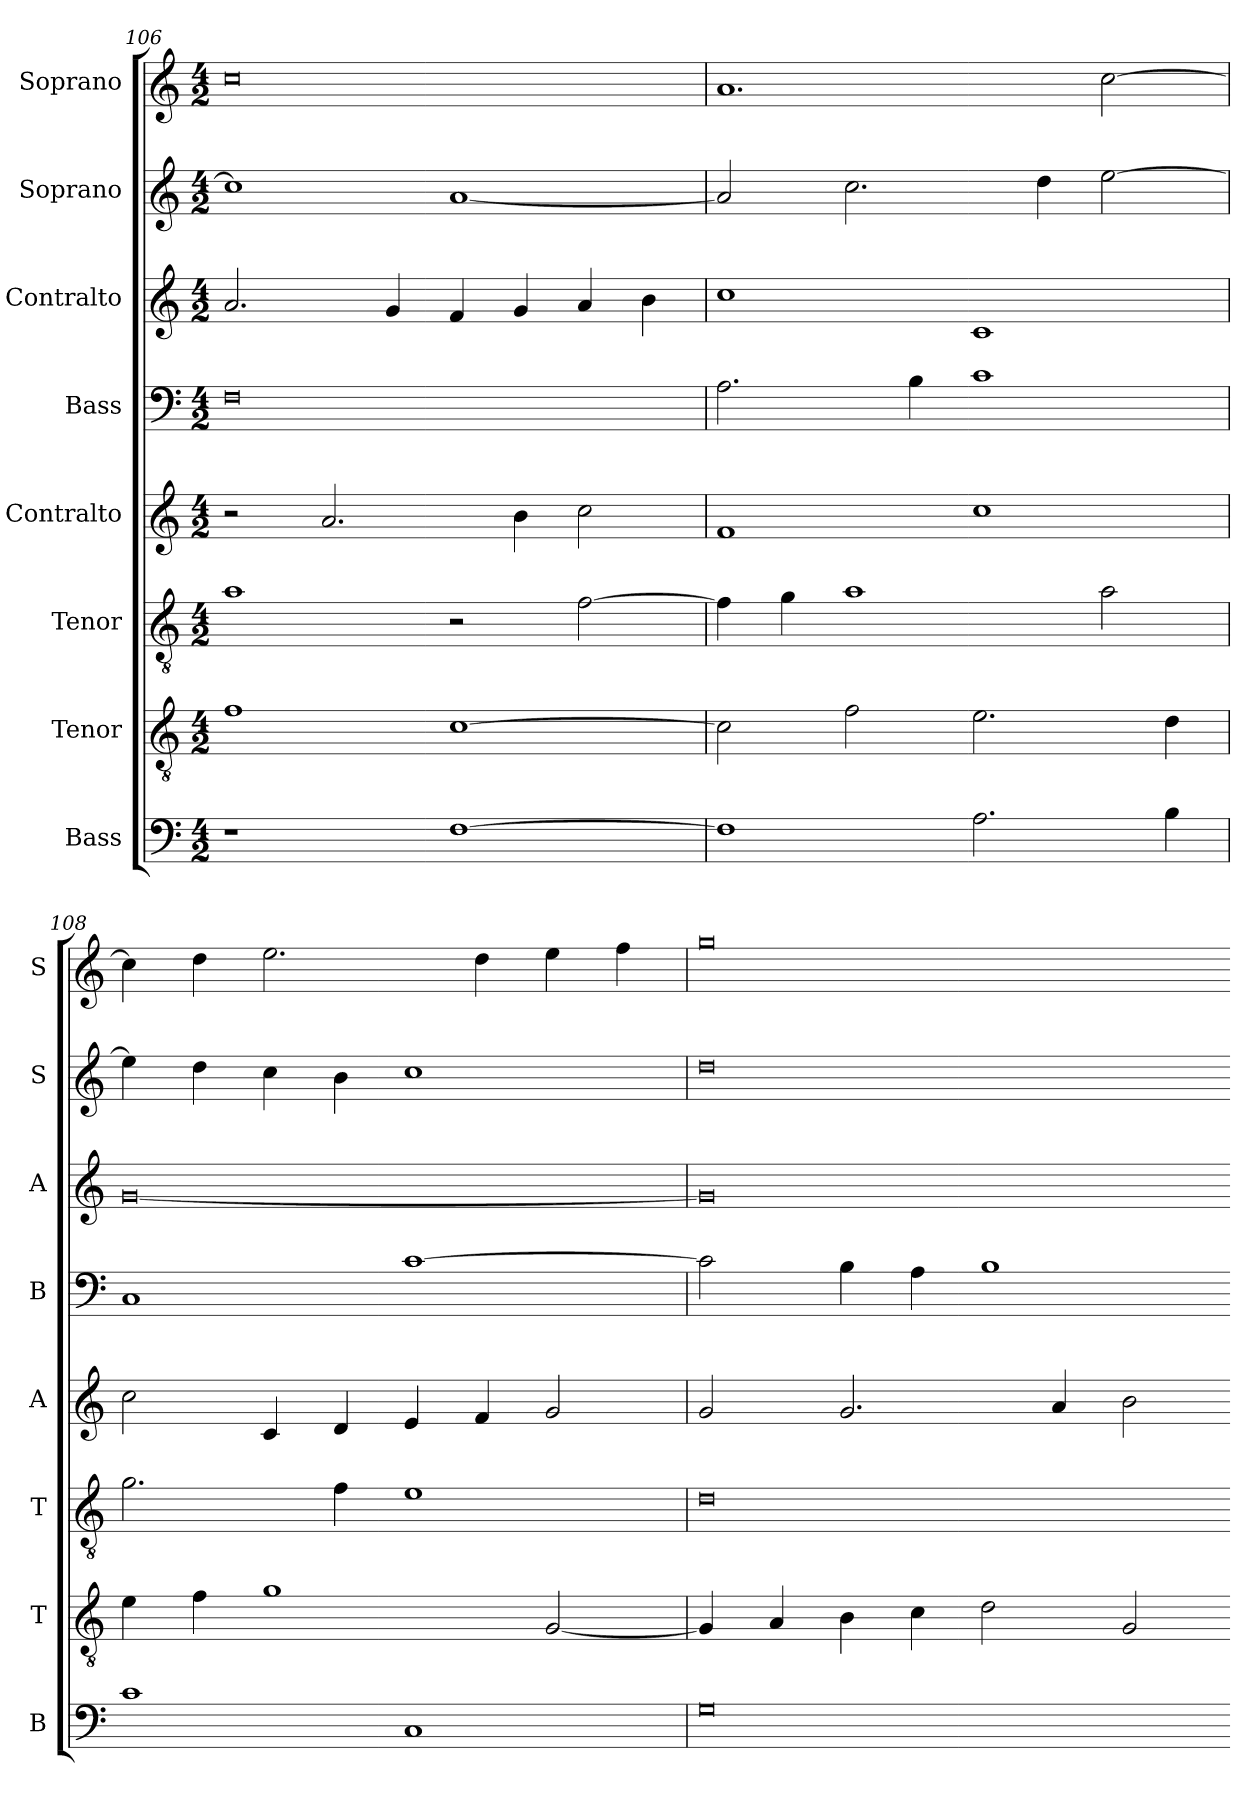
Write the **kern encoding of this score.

**kern	**kern	**kern	**kern	**kern	**kern	**kern	**kern
*part8	*part7	*part6	*part5	*part4	*part3	*part2	*part1
*staff8	*staff7	*staff6	*staff5	*staff4	*staff3	*staff2	*staff1
*I"Bass	*I"Tenor	*I"Tenor	*I"Contralto	*I"Bass	*I"Contralto	*I"Soprano	*I"Soprano
*I'B	*I'T	*I'T	*I'A	*I'B	*I'A	*I'S	*I'S
*clefF4	*clefGv2	*clefGv2	*clefG2	*clefF4	*clefG2	*clefG2	*clefG2
*k[]	*k[]	*k[]	*k[]	*k[]	*k[]	*k[]	*k[]
*G:mix	*G:mix	*G:mix	*G:mix	*G:mix	*G:mix	*G:mix	*G:mix
*M4/2	*M4/2	*M4/2	*M4/2	*M4/2	*M4/2	*M4/2	*M4/2
=106	=106	=106	=106	=106	=106	=106	=106
1r	1f	1a	2r	0F	2.a	1cc]	0cc
.	.	.	2.a	.	.	.	.
.	.	.	.	.	4g	.	.
[1F	[1c	2r	.	.	4f	[1a	.
.	.	.	4b	.	4g	.	.
.	.	[2f	2cc	.	4a	.	.
.	.	.	.	.	4b	.	.
=107	=107	=107	=107	=107	=107	=107	=107
1F]	2c]	4f]	1f	2.A	1cc	2a]	1.a
.	.	4g	.	.	.	.	.
.	2f	1a	.	.	.	2.cc	.
.	.	.	.	4B	.	.	.
2.A	2.e	.	1cc	1c	1c	.	.
.	.	.	.	.	.	4dd	.
.	.	2a	.	.	.	[2ee	[2cc
4B	4d	.	.	.	.	.	.
=108	=108	=108	=108	=108	=108	=108	=108
1c	4e	2.g	2cc	1C	[0g	4ee]	4cc]
.	4f	.	.	.	.	4dd	4dd
.	1g	.	4c	.	.	4cc	2.ee
.	.	4f	4d	.	.	4b	.
1C	.	1e	4e	[1c	.	1cc	.
.	.	.	4f	.	.	.	4dd
.	[2G	.	2g	.	.	.	4ee
.	.	.	.	.	.	.	4ff
=109	=109	=109	=109	=109	=109	=109	=109
0G	4G]	0d	2g	2c]	0g]	0dd	0gg
.	4A	.	.	.	.	.	.
.	4B	.	2.g	4B	.	.	.
.	4c	.	.	4A	.	.	.
.	2d	.	.	1B	.	.	.
.	.	.	4a	.	.	.	.
.	2G	.	2b	.	.	.	.
=-	=-	=-	=-	=-	=-	=-	=-
*-	*-	*-	*-	*-	*-	*-	*-
